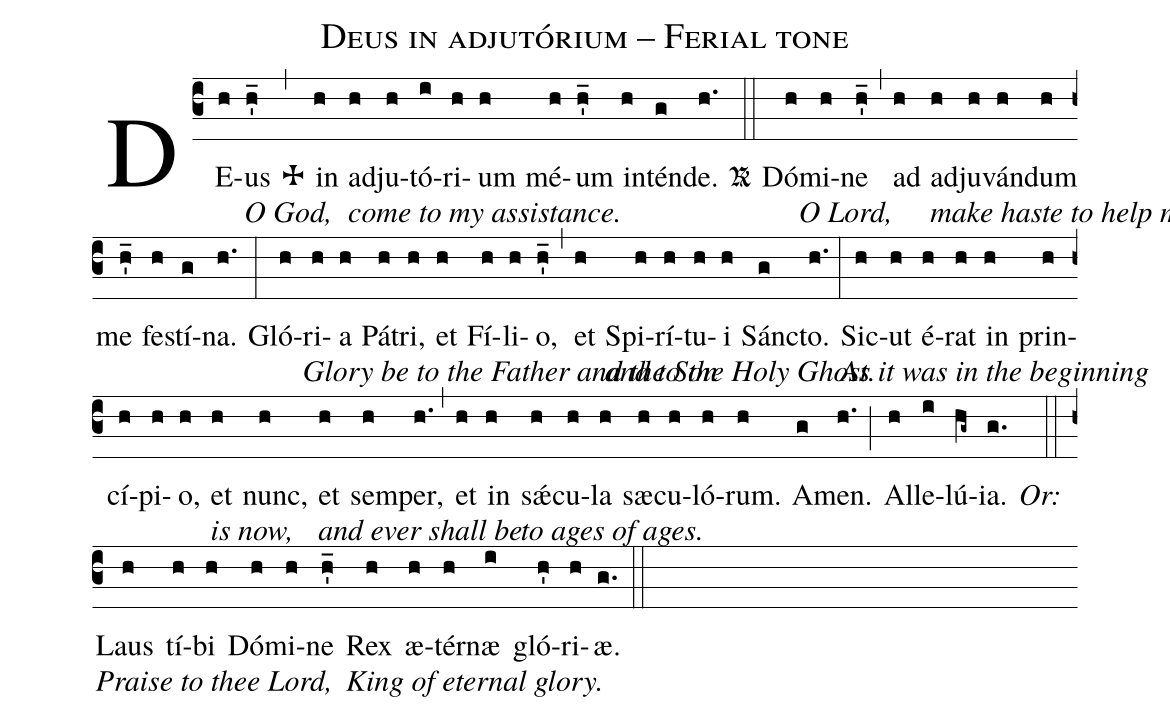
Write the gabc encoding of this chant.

name: Deus in adjutórium -- Ferial tone;
%%
DE(c3h)us[O God,](h_') <v>\grecross</v>(,)
in(h) ad[come to my assistance.](h)ju(h)tó(i)ri(h)um(h) mé(h)um(h'_) in(h)tén(g)de.(h.) <v>\gothRbar</v>(::)
Dó(h)mi[O Lord,](h)ne(h_') (,)
ad(h)  ad[make haste to help me.](h)ju(h)ván(h)dum(h) me(h'_) fe(h)stí(g)na.(h.) (:)
Gló(h)ri[Glory be to the Father and the Son](h)a(h) Pá(h)tri,(h) et(h) Fí(h)li(h)o,(h'_) (,)
et(h) Spi[and to the Holy Ghost.](h)rí(h)tu(h)i(h) Sán(g)cto.(h.) (:)
Sic[As it was in the beginning](h)ut(h) é(h)rat(h) in(h) prin(h)cí(h)pi(h)o,(h) et[is now,](h) nunc,(h) et[and ever shall be](h) sem(h)per,(h.) (,)
et(h) in(h) s<v>\'\ae</v>[to ages of ages.](h)cu(h)la(h) sæ(h)cu(h)ló(h)rum.(h) A(g)men.(h.) (;)
Al(h)le(i)lú(hg~)ia.(g.) <i>Or:</i>(::)
Laus[Praise to thee Lord,](h) tí(h)bi(h) Dó(h)mi(h)ne(h'_) Rex[King of eternal glory.](h) æ(h)tér(h)næ(i) gló(h')ri(h)æ.(g.) (::)
